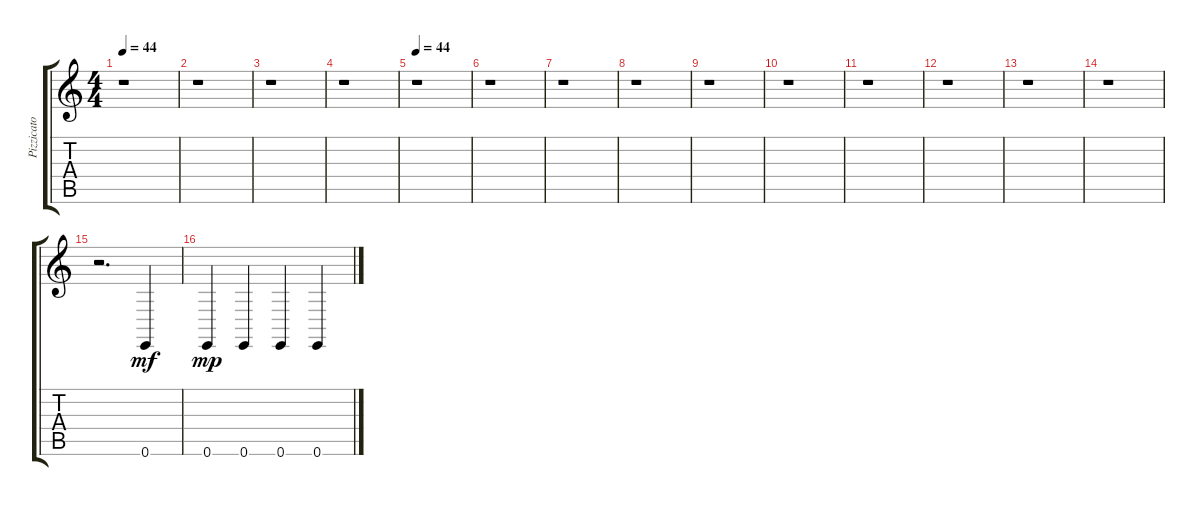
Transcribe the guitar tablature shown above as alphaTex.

\track ("Pizzicato Lower" "Pizzicato ") {instrument pizzicatostrings}
\staff {score tabs}
\tuning (E4 B3 G3 D3 A2 E2) {hide}
\ts (4 4)
\tempo 44
\clef g2
\ks c
r.1{dy mp} |
r.1 |
r.1 |
r.1 |
\tempo 44
r.1 |
r.1 |
r.1 |
r.1 |
r.1 |
r.1 |
r.1 |
r.1 |
r.1 |
r.1 |
r.2{d} 0.6.4{dy mf} |
0.6.4{dy mp} 0.6.4 0.6.4 0.6.4
